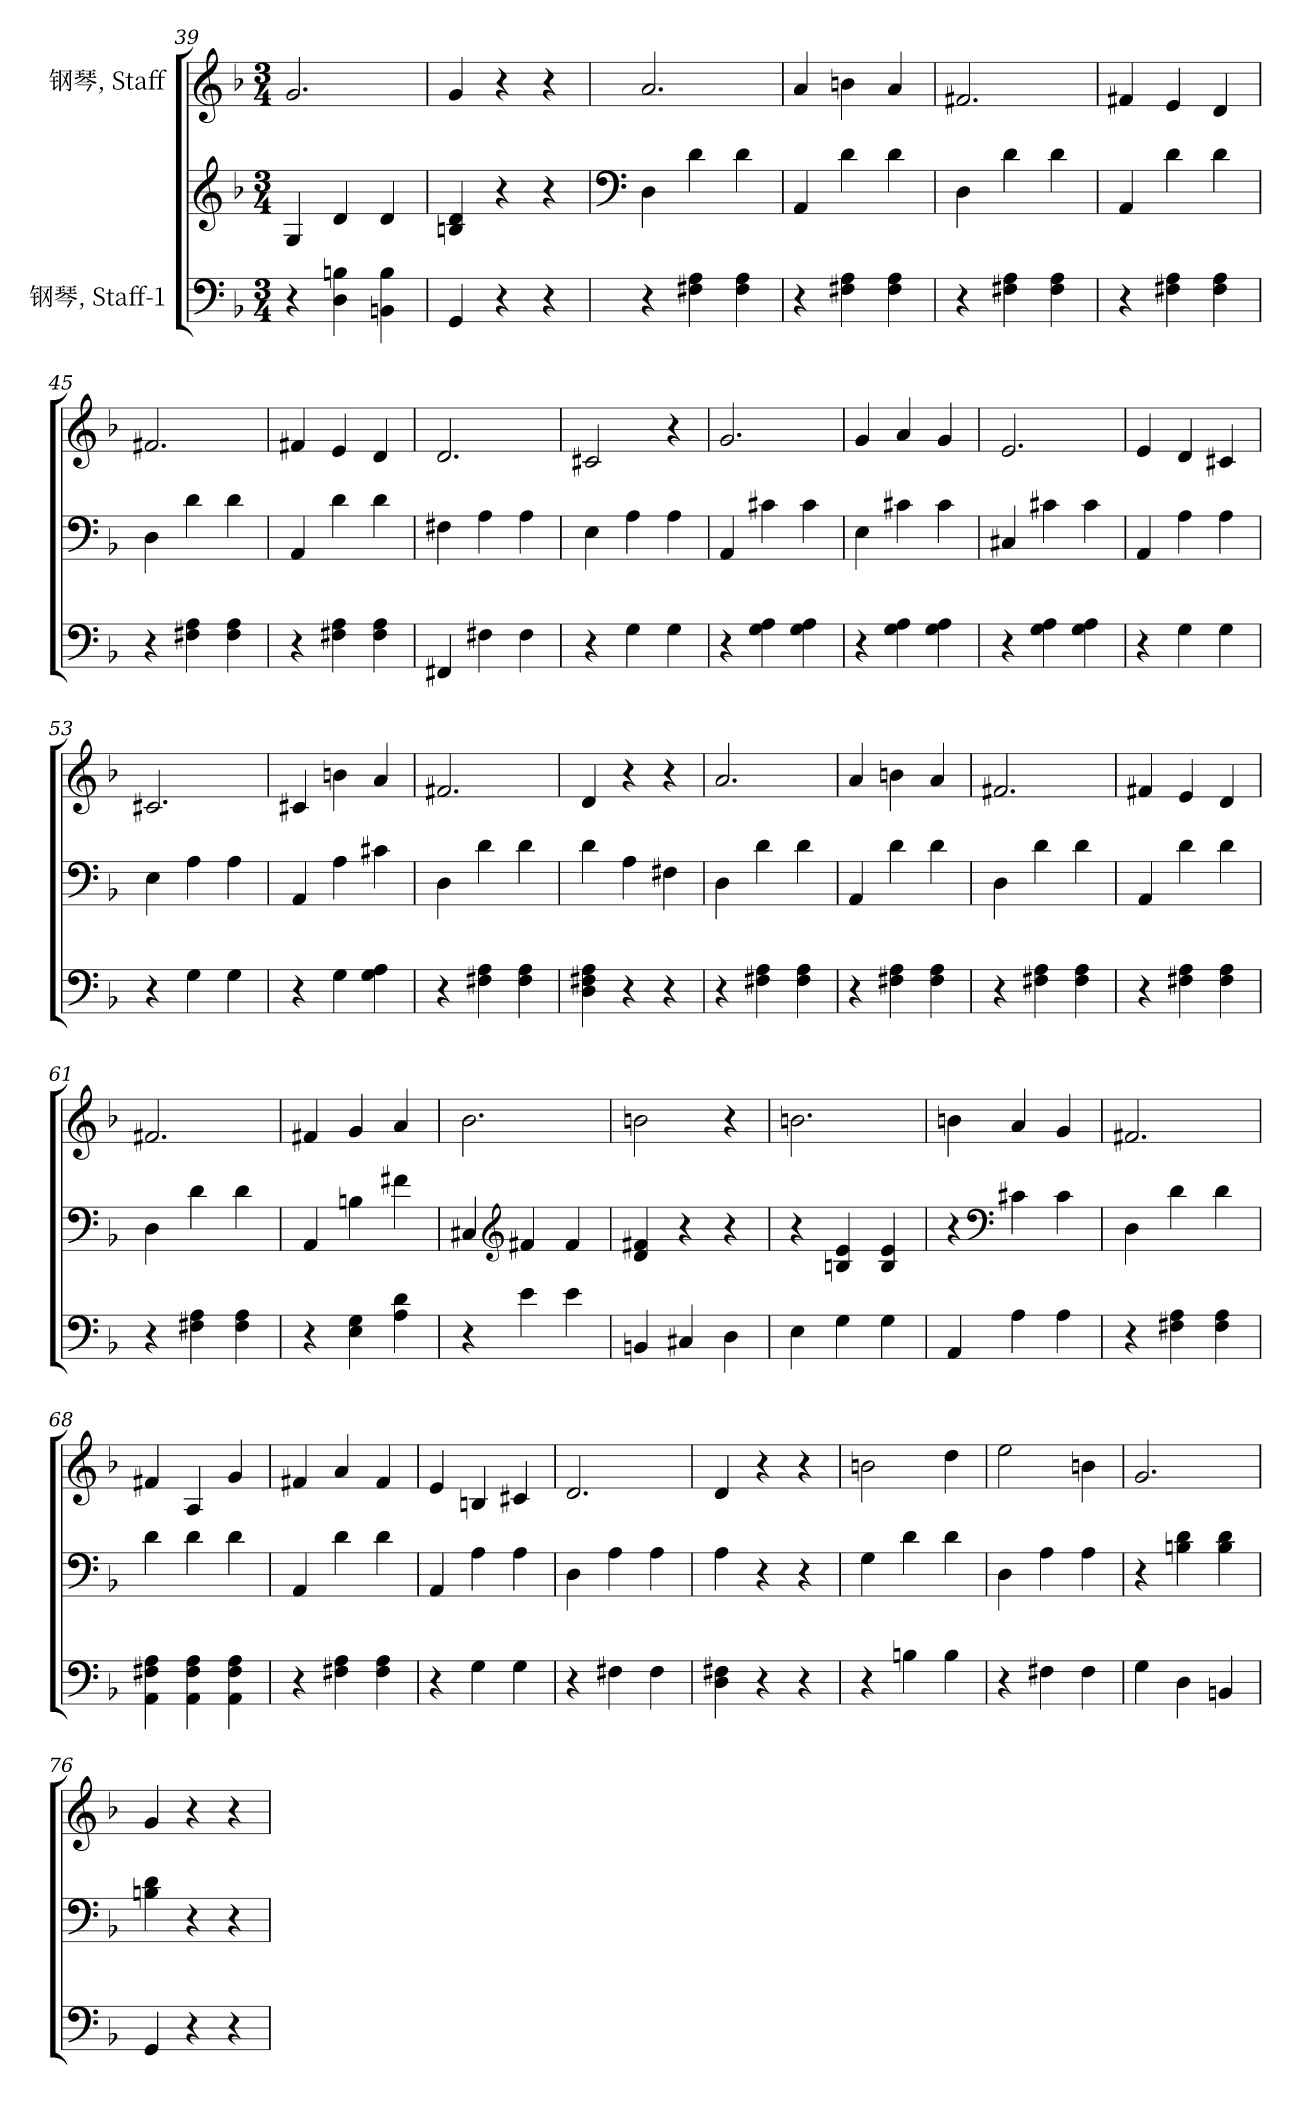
**kern	**kern	**kern
*part2	*part2	*part1
*staff3	*staff2	*staff1
*I"钢琴, Staff-1	*	*I"钢琴, Staff
*clefF4	*clefG2	*clefG2
*k[b-]	*k[b-]	*k[b-]
*M3/4	*M3/4	*M3/4
=39	=39	=39
4r	4G/	2.g/
4D\ 4Bn\	4d/	.
4BBn\ 4B\	4d/	.
!!LO:LB:g=z
=40	=40	=40
4GG/	4Bn/ 4d/	4g/
4r	4r	4r
4r	4r	4r
=41	=41	=41
*	*clefF4	*
4r	4D\	2.a/
4F#X\ 4A\	4d\	.
4F#\ 4A\	4d\	.
=42	=42	=42
4r	4AA/	4a/
4F#X\ 4A\	4d\	4bn\
4F#\ 4A\	4d\	4a/
=43	=43	=43
4r	4D\	2.f#X/
4F#X\ 4A\	4d\	.
4F#\ 4A\	4d\	.
=44	=44	=44
4r	4AA/	4f#X/
4F#X\ 4A\	4d\	4e/
4F#\ 4A\	4d\	4d/
=45	=45	=45
4r	4D\	2.f#X/
4F#X\ 4A\	4d\	.
4F#\ 4A\	4d\	.
=46	=46	=46
4r	4AA/	4f#X/
4F#X\ 4A\	4d\	4e/
4F#\ 4A\	4d\	4d/
=47	=47	=47
4FF#X/	4F#X\	2.d/
4F#X\	4A\	.
4F#\	4A\	.
!!LO:LB:g=z
=48	=48	=48
4r	4E\	2c#X/
4G\	4A\	.
4G\	4A\	4r
=49	=49	=49
4r	4AA/	2.g/
4G\ 4A\	4c#X\	.
4G\ 4A\	4c#\	.
=50	=50	=50
4r	4E\	4g/
4G\ 4A\	4c#X\	4a/
4G\ 4A\	4c#\	4g/
=51	=51	=51
4r	4C#X/	2.e/
4G\ 4A\	4c#X\	.
4G\ 4A\	4c#\	.
=52	=52	=52
4r	4AA/	4e/
4G\	4A\	4d/
4G\	4A\	4c#X/
=53	=53	=53
4r	4E\	2.c#X/
4G\	4A\	.
4G\	4A\	.
=54	=54	=54
4r	4AA/	4c#X/
4G\	4A\	4bn\
4G\ 4A\	4c#X\	4a/
=55	=55	=55
4r	4D\	2.f#X/
4F#X\ 4A\	4d\	.
4F#\ 4A\	4d\	.
!!LO:PB:g=z
=56	=56	=56
4D\ 4F#X\ 4A\	4d\	4d/
4r	4A\	4r
4r	4F#X\	4r
=57	=57	=57
4r	4D\	2.a/
4F#X\ 4A\	4d\	.
4F#\ 4A\	4d\	.
=58	=58	=58
4r	4AA/	4a/
4F#X\ 4A\	4d\	4bn\
4F#\ 4A\	4d\	4a/
=59	=59	=59
4r	4D\	2.f#X/
4F#X\ 4A\	4d\	.
4F#\ 4A\	4d\	.
=60	=60	=60
4r	4AA/	4f#X/
4F#X\ 4A\	4d\	4e/
4F#\ 4A\	4d\	4d/
=61	=61	=61
4r	4D\	2.f#X/
4F#X\ 4A\	4d\	.
4F#\ 4A\	4d\	.
=62	=62	=62
4r	4AA/	4f#X/
4E\ 4G\	4Bn\	4g/
4A\ 4d\	4f#X\	4a/
!!LO:LB:g=z
=63	=63	=63
4r	4C#X/	2.b-\
*	*clefG2	*
4e\	4f#X/	.
4e\	4f#/	.
=64	=64	=64
4BBn/	4d/ 4f#X/	2bn\
4C#X/	4r	.
4D\	4r	4r
=65	=65	=65
4E\	4r	2.bn\
4G\	4Bn/ 4e/	.
4G\	4B/ 4e/	.
=66	=66	=66
4AA/	4r	4bn\
*	*clefF4	*
4A\	4c#X\	4a/
4A\	4c#\	4g/
=67	=67	=67
4r	4D\	2.f#X/
4F#X\ 4A\	4d\	.
4F#\ 4A\	4d\	.
=68	=68	=68
4AA\ 4F#X\ 4A\	4d\	4f#X/
4AA\ 4F#\ 4A\	4d\	4A/
4AA\ 4F#\ 4A\	4d\	4g/
=69	=69	=69
4r	4AA/	4f#X/
4F#X\ 4A\	4d\	4a/
4F#\ 4A\	4d\	4f#/
!!LO:LB:g=z
=70	=70	=70
4r	4AA/	4e/
4G\	4A\	4Bn/
4G\	4A\	4c#X/
=71	=71	=71
4r	4D\	2.d/
4F#X\	4A\	.
4F#\	4A\	.
=72	=72	=72
4D\ 4F#X\	4A\	4d/
4r	4r	4r
4r	4r	4r
=73	=73	=73
4r	4G\	2bn\
4Bn\	4d\	.
4B\	4d\	4dd\
=74	=74	=74
4r	4D\	2ee\
4F#X\	4A\	.
4F#\	4A\	4bn\
=75	=75	=75
4G\	4r	2.g/
4D\	4Bn\ 4d\	.
4BBn/	4B\ 4d\	.
=76	=76	=76
4GG/	4Bn\ 4d\	4g/
4r	4r	4r
4r	4r	4r
=	=	=
*-	*-	*-
